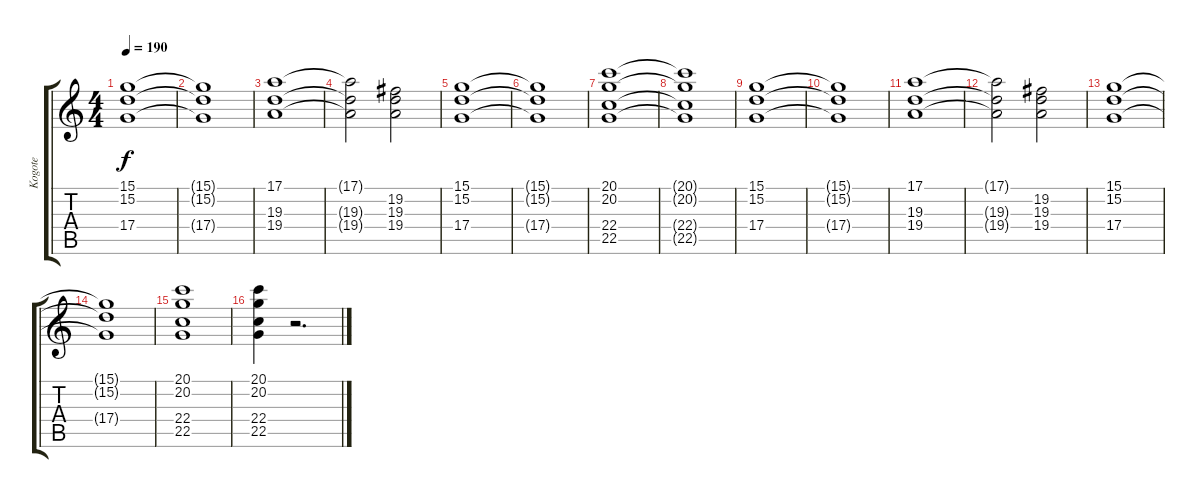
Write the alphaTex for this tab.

\track ("Kogote" "Kogote") {instrument drawbarorgan}
\staff {score tabs}
\tuning (E4 B3 G3 D3 A2 E2) {hide}
\ts (4 4)
\tempo 190
\clef g2
\ks c
(15.1 15.2 17.4).1{dy f} |
(15.1{t} 15.2{t} 17.4{t}).1 |
(17.1 19.3 19.4).1 |
(17.1{t} 19.3{t} 19.4{t}).2 (19.2 19.3 19.4).2 |
(15.1 15.2 17.4).1 |
(15.1{t} 15.2{t} 17.4{t}).1 |
(20.1 20.2 22.4 22.5).1 |
(20.1{t} 20.2{t} 22.4{t} 22.5{t}).1 |
(15.1 15.2 17.4).1 |
(15.1{t} 15.2{t} 17.4{t}).1 |
(17.1 19.3 19.4).1 |
(17.1{t} 19.3{t} 19.4{t}).2 (19.2 19.3 19.4).2 |
(15.1 15.2 17.4).1 |
(15.1{t} 15.2{t} 17.4{t}).1 |
(20.1 20.2 22.4 22.5).1 |
(20.1 20.2 22.4 22.5).4 r.2{d}
